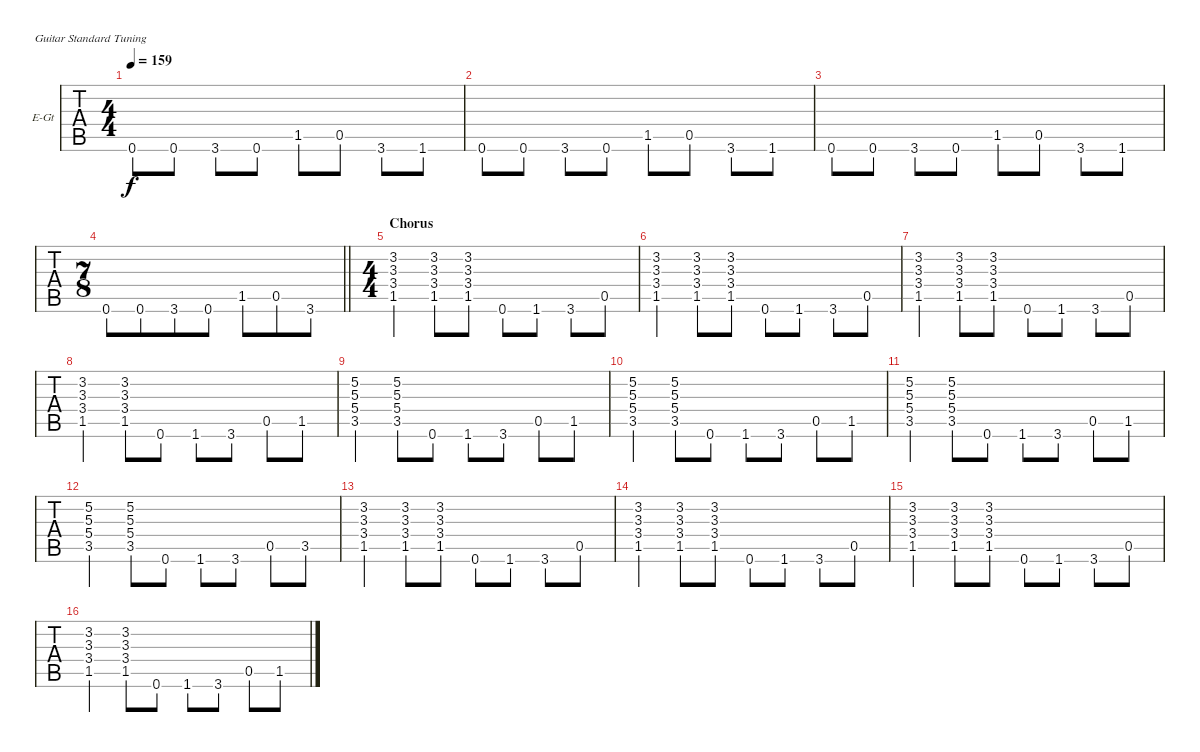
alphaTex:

\bracketExtendMode groupsimilarinstruments
\firstSystemTrackNameOrientation horizontal
\otherSystemsTrackNameOrientation horizontal
\track ("Nick" "E-Gt") {instrument distortionguitar}
\staff {tabs}
\tuning (E4 B3 G3 D3 A2 E2)
\ts (4 4)
\tempo 159
\clef g2
\ks c
0.6.8{dy f} 0.6.8 3.6.8 0.6.8 1.5.8 0.5.8 3.6.8 1.6.8 |
0.6.8 0.6.8 3.6.8 0.6.8 1.5.8 0.5.8 3.6.8 1.6.8 |
0.6.8 0.6.8 3.6.8 0.6.8 1.5.8 0.5.8 3.6.8 1.6.8 |
\ts (7 8)
\barLineRight lightlight
0.6.8 0.6.8 3.6.8 0.6.8 1.5.8 0.5.8 3.6.8 |
\ts (4 4)
\section ("" "Chorus")
(3.2 3.3 3.4 1.5).4 (3.2 3.3 3.4 1.5).8 (1.5 3.4 3.3 3.2).8 0.6.8 1.6.8 3.6.8 0.5.8 |
(3.2 3.3 3.4 1.5).4 (3.2 3.3 3.4 1.5).8 (1.5 3.4 3.3 3.2).8 0.6.8 1.6.8 3.6.8 0.5.8 |
(3.2 3.3 3.4 1.5).4 (3.2 3.3 3.4 1.5).8 (1.5 3.4 3.3 3.2).8 0.6.8 1.6.8 3.6.8 0.5.8 |
(3.2 3.3 3.4 1.5).4 (3.2 3.3 3.4 1.5).8 0.6.8 1.6.8 3.6.8 0.5.8 1.5.8 |
(5.2 5.3 5.4 3.5).4 (5.2 5.3 5.4 3.5).8 0.6.8 1.6.8 3.6.8 0.5.8 1.5.8 |
(5.2 5.3 5.4 3.5).4 (5.2 5.3 5.4 3.5).8 0.6.8 1.6.8 3.6.8 0.5.8 1.5.8 |
(5.2 5.3 5.4 3.5).4 (5.2 5.3 5.4 3.5).8 0.6.8 1.6.8 3.6.8 0.5.8 1.5.8 |
(5.2 5.3 5.4 3.5).4 (5.2 5.3 5.4 3.5).8 0.6.8 1.6.8 3.6.8 0.5.8 3.5.8 |
(3.2 3.3 3.4 1.5).4 (3.2 3.3 3.4 1.5).8 (1.5 3.4 3.3 3.2).8 0.6.8 1.6.8 3.6.8 0.5.8 |
(3.2 3.3 3.4 1.5).4 (3.2 3.3 3.4 1.5).8 (1.5 3.4 3.3 3.2).8 0.6.8 1.6.8 3.6.8 0.5.8 |
(3.2 3.3 3.4 1.5).4 (3.2 3.3 3.4 1.5).8 (1.5 3.4 3.3 3.2).8 0.6.8 1.6.8 3.6.8 0.5.8 |
(3.2 3.3 3.4 1.5).4 (3.2 3.3 3.4 1.5).8 0.6.8 1.6.8 3.6.8 0.5.8 1.5.8
